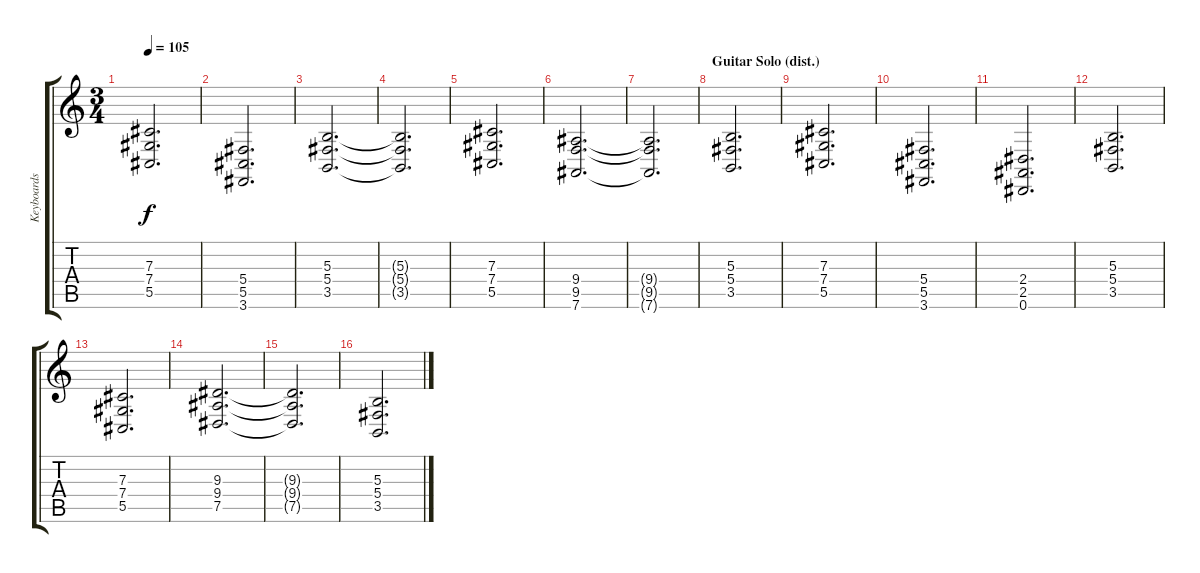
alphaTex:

\track ("Keyboards" "Keyboards") {instrument drawbarorgan}
\staff {score tabs}
\tuning (Eb4 Bb3 Gb3 Db3 Ab2 Eb2) {hide}
\ts (3 4)
\tempo 105
\clef g2
\ks c
(7.3 7.4 5.5).2{d dy f} |
(5.4 5.5 3.6).2{d} |
(5.3 5.4 3.5).2{d} |
(5.3{t} 5.4{t} 3.5{t}).2{d} |
(7.3 7.4 5.5).2{d} |
(9.4 9.5 7.6).2{d} |
(9.4{t} 9.5{t} 7.6{t}).2{d} |
\section ("" "Guitar Solo (dist.)")
(5.3 5.4 3.5).2{d volume 3 instrument choiraahs} |
(7.3 7.4 5.5).2{d} |
(5.4 5.5 3.6).2{d} |
(2.4 2.5 0.6).2{d} |
(5.3 5.4 3.5).2{d} |
(7.3 7.4 5.5).2{d} |
(9.3 9.4 7.5).2{d} |
(9.3{t} 9.4{t} 7.5{t}).2{d} |
(5.3 5.4 3.5).2{d}
